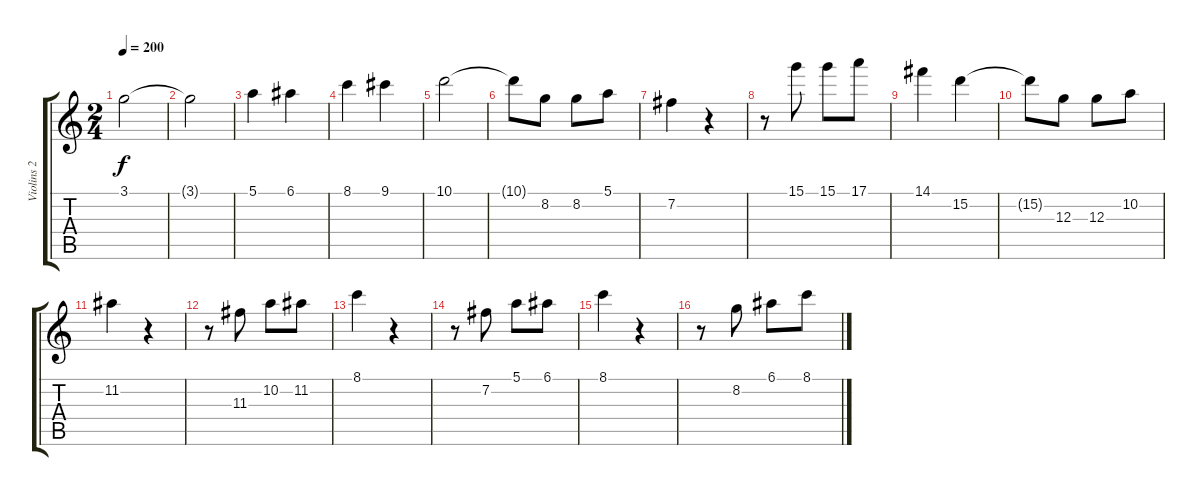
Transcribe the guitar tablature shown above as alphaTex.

\track ("Violins 2" "Violins 2") {instrument contrabass}
\staff {score tabs}
\tuning (E4 B3 G3 D3 A2 E2) {hide}
\ts (2 4)
\tempo 200
\clef g2
\ks c
3.1.2{dy f} |
3.1{t}.2 |
5.1.4 6.1.4 |
8.1.4 9.1.4 |
10.1.2 |
10.1{t}.8 8.2.8 8.2.8 5.1.8 |
7.2.4 r.4 |
r.8 15.1.8 15.1.8 17.1.8 |
14.1.4 15.2.4 |
15.2{t}.8 12.3.8 12.3.8 10.2.8 |
11.2.4 r.4 |
r.8 11.3.8 10.2.8 11.2.8 |
8.1.4 r.4 |
r.8 7.2.8 5.1.8 6.1.8 |
8.1.4 r.4 |
r.8 8.2.8 6.1.8 8.1.8
